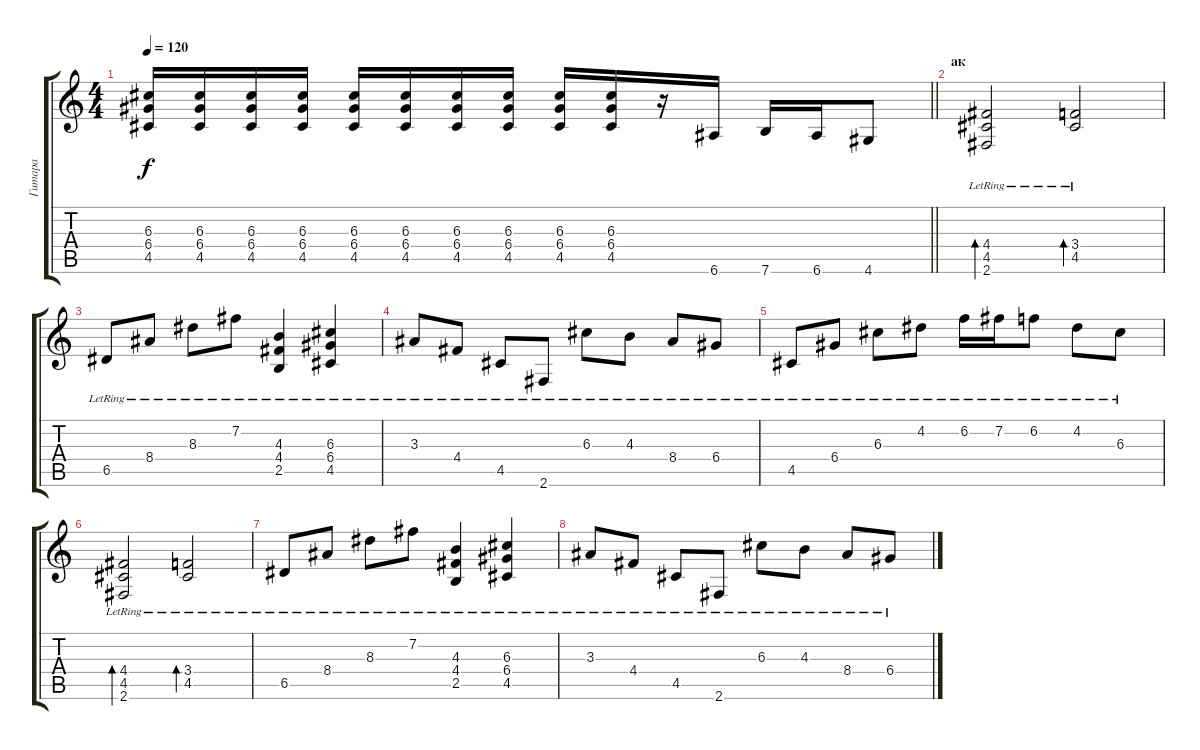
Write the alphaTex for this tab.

\track ("Гитара" "Гитара") {instrument distortionguitar}
\staff {score tabs}
\tuning (E4 B3 G3 D3 A2 E2) {hide}
\ts (4 4)
\tempo 120
\clef g2
\barLineRight lightlight
\ks c
(6.3 6.4 4.5).16{dy f} (6.3 6.4 4.5).16 (6.3 6.4 4.5).16 (6.3 6.4 4.5).16 (6.3 6.4 4.5).16 (6.3 6.4 4.5).16 (6.3 6.4 4.5).16 (6.3 6.4 4.5).16 (6.3 6.4 4.5).16 (6.3 6.4 4.5).16 r.16 6.6.16 7.6.16 6.6.16 4.6.8 |
\section ("" "ак")
(4.4{lr} 4.5{lr} 2.6{lr}).2{bd 60 instrument electricguitarclean} (3.4{lr} 4.5{lr}).2{bd 60} |
6.5{lr}.8 8.4{lr}.8 8.3{lr}.8 7.2{lr}.8 (4.3{lr} 4.4{lr} 2.5{lr}).4 (6.3{lr} 6.4{lr} 4.5{lr}).4 |
3.3{lr}.8 4.4{lr}.8 4.5{lr}.8 2.6{lr}.8 6.3{lr}.8 4.3{lr}.8 8.4{lr}.8 6.4{lr}.8 |
4.5{lr}.8 6.4{lr}.8 6.3{lr}.8 4.2{lr}.8 6.2{lr}.16 7.2{lr}.16 6.2{lr}.8 4.2{lr}.8 6.3{lr}.8 |
(4.4{lr} 4.5{lr} 2.6{lr}).2{bd 60 instrument electricguitarclean} (3.4{lr} 4.5{lr}).2{bd 60} |
6.5{lr}.8 8.4{lr}.8 8.3{lr}.8 7.2{lr}.8 (4.3{lr} 4.4{lr} 2.5{lr}).4 (6.3{lr} 6.4{lr} 4.5{lr}).4 |
3.3{lr}.8 4.4{lr}.8 4.5{lr}.8 2.6{lr}.8 6.3{lr}.8 4.3{lr}.8 8.4{lr}.8 6.4{lr}.8
